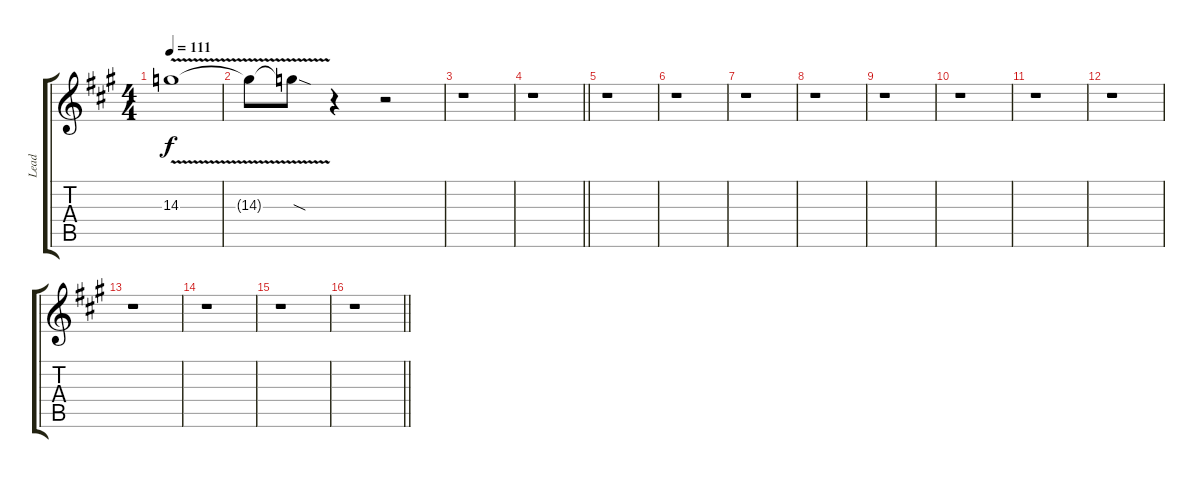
\track ("Lead" "Lead") {instrument distortionguitar}
\staff {score tabs}
\tuning (D4 A3 F3 C3 G2 D2) {hide}
\ts (4 4)
\tempo 111
\clef g2
\ks a
14.3{v}.1{dy f} |
14.3{v t}.8 14.3{sod t}.8 r.4 r.2 |
r.1 |
\barLineRight lightlight
r.1 |
r.1 |
r.1 |
r.1 |
r.1 |
r.1 |
r.1 |
r.1 |
r.1 |
r.1 |
r.1 |
r.1 |
\barLineRight lightlight
r.1
